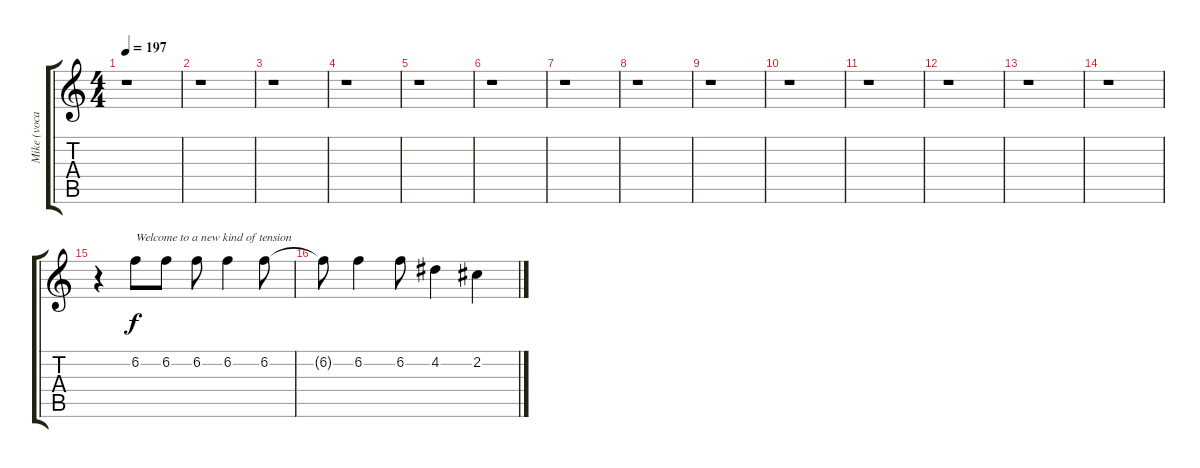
\track ("Mike (vocals)" "Mike (voca") {instrument electricguitarjazz}
\staff {score tabs}
\tuning (E4 B3 G3 D3 A2 E2) {hide}
\ts (4 4)
\tempo 197
\clef g2
\ks c
r.1{dy f} |
r.1 |
r.1 |
r.1 |
r.1 |
r.1 |
r.1 |
r.1 |
r.1 |
r.1 |
r.1 |
r.1 |
r.1 |
r.1 |
r.4 6.2.8{txt "Welcome to a new kind of tension"} 6.2.8 6.2.8 6.2.4 6.2.8 |
6.2{t}.8 6.2.4 6.2.8 4.2.4 2.2.4
